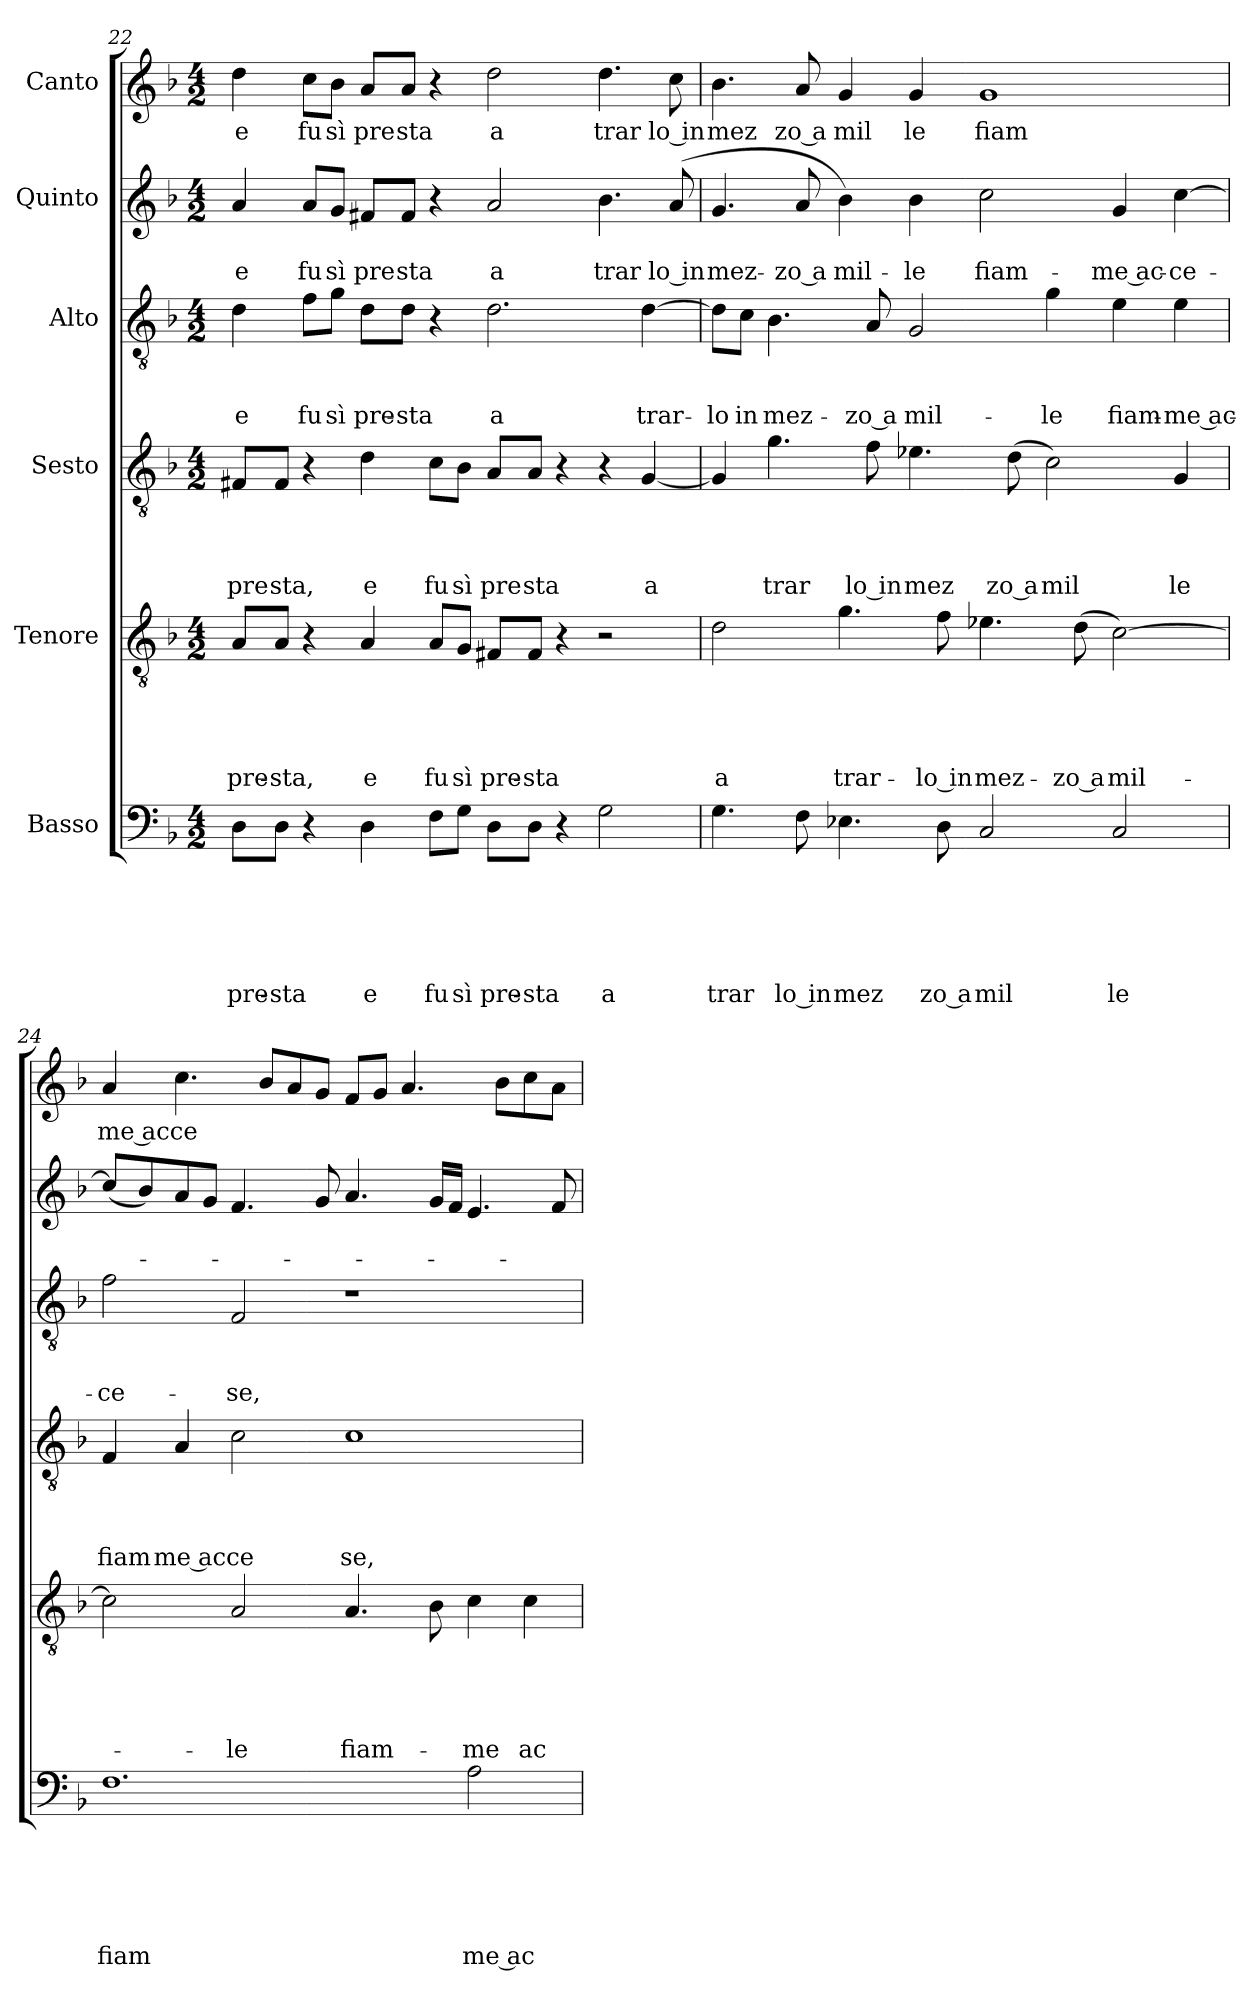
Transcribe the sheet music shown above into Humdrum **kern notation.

**kern	**text	**text	**text	**text	**text	**text	**kern	**text	**text	**text	**text	**text	**kern	**text	**text	**text	**text	**kern	**text	**text	**text	**kern	**text	**text	**kern	**text
*part6	*part6	*part6	*part6	*part6	*part6	*part6	*part5	*part5	*part5	*part5	*part5	*part5	*part4	*part4	*part4	*part4	*part4	*part3	*part3	*part3	*part3	*part2	*part2	*part2	*part1	*part1
*staff6	*staff6	*staff6	*staff6	*staff6	*staff6	*staff6	*staff5	*staff5	*staff5	*staff5	*staff5	*staff5	*staff4	*staff4	*staff4	*staff4	*staff4	*staff3	*staff3	*staff3	*staff3	*staff2	*staff2	*staff2	*staff1	*staff1
*I"Basso	*	*	*	*	*	*	*I"Tenore	*	*	*	*	*	*I"Sesto	*	*	*	*	*I"Alto	*	*	*	*I"Quinto	*	*	*I"Canto	*
*clefF4	*	*	*	*	*	*	*clefGv2	*	*	*	*	*	*clefGv2	*	*	*	*	*clefGv2	*	*	*	*clefG2	*	*	*clefG2	*
*k[b-]	*	*	*	*	*	*	*k[b-]	*	*	*	*	*	*k[b-]	*	*	*	*	*k[b-]	*	*	*	*k[b-]	*	*	*k[b-]	*
*F:	*	*	*	*	*	*	*F:	*	*	*	*	*	*F:	*	*	*	*	*F:	*	*	*	*F:	*	*	*F:	*
*M4/2	*	*	*	*	*	*	*M4/2	*	*	*	*	*	*M4/2	*	*	*	*	*M4/2	*	*	*	*M4/2	*	*	*M4/2	*
=22	=22	=22	=22	=22	=22	=22	=22	=22	=22	=22	=22	=22	=22	=22	=22	=22	=22	=22	=22	=22	=22	=22	=22	=22	=22	=22
!	!	!	!	!	!	!LO:LY:b	!	!	!	!	!	!LO:LY:b	!	!	!	!	!LO:LY:b	!	!	!	!LO:LY:b	!	!	!LO:LY:b	!	!LO:LY:b
8D\L	.	.	.	.	.	pre-	8A/L	.	.	.	.	pre-	8F#X/L	.	.	.	pre	4d\	.	.	e	4a/	.	e	4dd\	e
!	!	!	!	!	!	!LO:LY:b	!	!	!	!	!	!LO:LY:b	!	!	!	!	!LO:LY:b	!	!	!	!	!	!	!	!	!
8D\J	.	.	.	.	.	-sta	8A/J	.	.	.	.	-sta,	8F#/J	.	.	.	sta,	.	.	.	.	.	.	.	.	.
!	!	!	!	!	!	!	!	!	!	!	!	!	!	!	!	!	!	!	!	!	!LO:LY:b	!	!	!LO:LY:b	!	!LO:LY:b
4r	.	.	.	.	.	.	4r	.	.	.	.	.	4r	.	.	.	.	8f\L	.	.	fu	8a/L	.	fu	8cc\L	fu
!	!	!	!	!	!	!	!	!	!	!	!	!	!	!	!	!	!	!	!	!	!LO:LY:b	!	!	!LO:LY:b	!	!LO:LY:b
.	.	.	.	.	.	.	.	.	.	.	.	.	.	.	.	.	.	8g\J	.	.	sì	8g/J	.	sì	8b-\J	sì
!	!	!	!	!	!	!LO:LY:b	!	!	!	!	!	!LO:LY:b	!	!	!	!	!LO:LY:b	!	!	!	!LO:LY:b	!	!	!LO:LY:b	!	!LO:LY:b
4D\	.	.	.	.	.	e	4A/	.	.	.	.	e	4d\	.	.	.	e	8d\L	.	.	pre-	8f#X/L	.	pre	8a/L	pre
!	!	!	!	!	!	!	!	!	!	!	!	!	!	!	!	!	!	!	!	!	!LO:LY:b	!	!	!LO:LY:b	!	!LO:LY:b
.	.	.	.	.	.	.	.	.	.	.	.	.	.	.	.	.	.	8d\J	.	.	-sta	8f#/J	.	sta	8a/J	sta
!	!	!	!	!	!	!LO:LY:b	!	!	!	!	!	!LO:LY:b	!	!	!	!	!LO:LY:b	!	!	!	!	!	!	!	!	!
8F\L	.	.	.	.	.	fu	8A/L	.	.	.	.	fu	8c\L	.	.	.	fu	4r	.	.	.	4r	.	.	4r	.
!	!	!	!	!	!	!LO:LY:b	!	!	!	!	!	!LO:LY:b	!	!	!	!	!LO:LY:b	!	!	!	!	!	!	!	!	!
8G\J	.	.	.	.	.	sì	8G/J	.	.	.	.	sì	8B-\J	.	.	.	sì	.	.	.	.	.	.	.	.	.
!	!	!	!	!	!	!LO:LY:b	!	!	!	!	!	!LO:LY:b	!	!	!	!	!LO:LY:b	!	!	!	!LO:LY:b	!	!	!LO:LY:b	!	!LO:LY:b
8D\L	.	.	.	.	.	pre-	8F#X/L	.	.	.	.	pre-	8A/L	.	.	.	pre	2.d\	.	.	a	2a/	.	a	2dd\	a
!	!	!	!	!	!	!LO:LY:b	!	!	!	!	!	!LO:LY:b	!	!	!	!	!LO:LY:b	!	!	!	!	!	!	!	!	!
8D\J	.	.	.	.	.	-sta	8F#/J	.	.	.	.	-sta	8A/J	.	.	.	sta	.	.	.	.	.	.	.	.	.
4r	.	.	.	.	.	.	4r	.	.	.	.	.	4r	.	.	.	.	.	.	.	.	.	.	.	.	.
!	!	!	!	!	!	!LO:LY:b	!	!	!	!	!	!	!	!	!	!	!	!	!	!	!	!	!	!LO:LY:b	!	!LO:LY:b
2G\	.	.	.	.	.	a	2r	.	.	.	.	.	4r	.	.	.	.	.	.	.	.	4.b-\	.	trar	4.dd\	trar
!	!	!	!	!	!	!	!	!	!	!	!	!	!	!	!	!	!LO:LY:b	!	!	!	!LO:LY:b	!	!	!	!	!
.	.	.	.	.	.	.	.	.	.	.	.	.	[<4G/	.	.	.	a	[<4d\	.	.	trar-	.	.	.	.	.
!	!	!	!	!	!	!	!	!	!	!	!	!	!	!	!	!	!	!	!	!	!	!	!	!LO:LY:b:rj	!	!LO:LY:b:rj
.	.	.	.	.	.	.	.	.	.	.	.	.	.	.	.	.	.	.	.	.	.	(<8a/	.	lo in	8cc\	lo in
!!LO:PB:g=z
=23	=23	=23	=23	=23	=23	=23	=23	=23	=23	=23	=23	=23	=23	=23	=23	=23	=23	=23	=23	=23	=23	=23	=23	=23	=23	=23
!	!	!	!	!	!	!LO:LY:b	!	!	!	!	!	!LO:LY:b	!	!	!	!	!	!	!	!	!LO:LY:b	!	!	!LO:LY:b	!	!LO:LY:b
4.G\	.	.	.	.	.	trar	2d\	.	.	.	.	a	4G/]	.	.	.	.	8d\L]	.	.	-lo	4.g/	.	mez-	4.b-\	mez
!	!	!	!	!	!	!	!	!	!	!	!	!	!	!	!	!	!	!	!	!	!LO:LY:b	!	!	!	!	!
.	.	.	.	.	.	.	.	.	.	.	.	.	.	.	.	.	.	8c\J	.	.	in	.	.	.	.	.
!	!	!	!	!	!	!	!	!	!	!	!	!	!	!	!	!	!LO:LY:b	!	!	!	!LO:LY:b	!	!	!	!	!
.	.	.	.	.	.	.	.	.	.	.	.	.	4.g\	.	.	.	trar	4.B-\	.	.	mez-	.	.	.	.	.
!	!	!	!	!	!	!LO:LY:b:rj	!	!	!	!	!	!	!	!	!	!	!	!	!	!	!	!	!	!LO:LY:b:rj	!	!LO:LY:b:rj
8F\	.	.	.	.	.	lo in	.	.	.	.	.	.	.	.	.	.	.	.	.	.	.	8a/	.	-zo a	8a/	zo a
!	!	!	!	!	!	!LO:LY:b	!	!	!	!	!	!LO:LY:b	!	!	!	!	!	!	!	!	!	!	!	!LO:LY:b	!	!LO:LY:b
4.E-X\	.	.	.	.	.	mez	4.g\	.	.	.	.	trar-	.	.	.	.	.	.	.	.	.	4b-\)	.	mil-	4g/	mil
!	!	!	!	!	!	!	!	!	!	!	!	!	!	!	!	!	!LO:LY:b:rj	!	!	!	!LO:LY:b:rj	!	!	!	!	!
.	.	.	.	.	.	.	.	.	.	.	.	.	8f\	.	.	.	lo in	8A/	.	.	-zo a	.	.	.	.	.
!	!	!	!	!	!	!	!	!	!	!	!	!	!	!	!	!	!LO:LY:b	!	!	!	!LO:LY:b	!	!	!LO:LY:b	!	!LO:LY:b
.	.	.	.	.	.	.	.	.	.	.	.	.	4.e-X\	.	.	.	mez	2G/	.	.	mil-	4b-\	.	-le	4g/	le
!	!	!	!	!	!	!LO:LY:b:rj	!	!	!	!	!	!LO:LY:b:rj	!	!	!	!	!	!	!	!	!	!	!	!	!	!
8D\	.	.	.	.	.	zo a	8f\	.	.	.	.	-lo in	.	.	.	.	.	.	.	.	.	.	.	.	.	.
!	!	!	!	!	!	!LO:LY:b	!	!	!	!	!	!LO:LY:b	!	!	!	!	!	!	!	!	!	!	!	!LO:LY:b	!	!LO:LY:b
2C/	.	.	.	.	.	mil	4.e-X\	.	.	.	.	mez-	.	.	.	.	.	.	.	.	.	2cc\	.	fiam-	1g	fiam
!	!	!	!	!	!	!	!	!	!	!	!	!	!	!	!	!	!LO:LY:b:rj	!	!	!	!	!	!	!	!	!
.	.	.	.	.	.	.	.	.	.	.	.	.	(<8d\	.	.	.	zo a	.	.	.	.	.	.	.	.	.
!	!	!	!	!	!	!	!	!	!	!	!	!	!	!	!	!	!LO:LY:b	!	!	!	!LO:LY:b	!	!	!	!	!
.	.	.	.	.	.	.	.	.	.	.	.	.	2c\)	.	.	.	mil	4g\	.	.	-le	.	.	.	.	.
!	!	!	!	!	!	!	!	!	!	!	!	!LO:LY:b:rj	!	!	!	!	!	!	!	!	!	!	!	!	!	!
.	.	.	.	.	.	.	(<8d\	.	.	.	.	-zo a	.	.	.	.	.	.	.	.	.	.	.	.	.	.
!	!	!	!	!	!	!LO:LY:b	!	!	!	!	!	!LO:LY:b	!	!	!	!	!	!	!	!	!LO:LY:b	!	!	!LO:LY:b:rj	!	!
2C/	.	.	.	.	.	le	[>2c\)	.	.	.	.	mil-	.	.	.	.	.	4e\	.	.	fiam-	4g/	.	-me ac-	.	.
!	!	!	!	!	!	!	!	!	!	!	!	!	!	!	!	!	!LO:LY:b	!	!	!	!LO:LY:b:rj	!	!	!LO:LY:b	!	!
.	.	.	.	.	.	.	.	.	.	.	.	.	4G/	.	.	.	le	4e\	.	.	-me ac-	[>4cc\	.	-ce-	.	.
=24	=24	=24	=24	=24	=24	=24	=24	=24	=24	=24	=24	=24	=24	=24	=24	=24	=24	=24	=24	=24	=24	=24	=24	=24	=24	=24
!	!	!	!	!	!	!LO:LY:b	!	!	!	!	!	!	!	!	!	!	!LO:LY:b	!	!	!	!LO:LY:b	!	!	!	!	!LO:LY:b:rj
1.F	.	.	.	.	.	fiam	2c\]	.	.	.	.	.	4F/	.	.	.	fiam	2f\	.	.	-ce-	(>8cc/L]	.	.	4a/	me ac
.	.	.	.	.	.	.	.	.	.	.	.	.	.	.	.	.	.	.	.	.	.	8b-/)	.	.	.	.
!	!	!	!	!	!	!	!	!	!	!	!	!	!	!	!	!	!LO:LY:b:rj	!	!	!	!	!	!	!	!	!LO:LY:b
.	.	.	.	.	.	.	.	.	.	.	.	.	4A/	.	.	.	me ac	.	.	.	.	8a/	.	.	4.cc\	ce
.	.	.	.	.	.	.	.	.	.	.	.	.	.	.	.	.	.	.	.	.	.	8g/J	.	.	.	.
!	!	!	!	!	!	!	!	!	!	!	!	!LO:LY:b	!	!	!	!	!LO:LY:b	!	!	!	!LO:LY:b	!	!	!	!	!
.	.	.	.	.	.	.	2A/	.	.	.	.	-le	2c\	.	.	.	ce	2F/	.	.	-se,	4.f/	.	.	.	.
.	.	.	.	.	.	.	.	.	.	.	.	.	.	.	.	.	.	.	.	.	.	.	.	.	8b-/L	.
.	.	.	.	.	.	.	.	.	.	.	.	.	.	.	.	.	.	.	.	.	.	.	.	.	8a/	.
.	.	.	.	.	.	.	.	.	.	.	.	.	.	.	.	.	.	.	.	.	.	8g/	.	.	8g/J	.
!	!	!	!	!	!	!	!	!	!	!	!	!LO:LY:b	!	!	!	!	!LO:LY:b	!	!	!	!	!	!	!	!	!
.	.	.	.	.	.	.	4.A/	.	.	.	.	fiam-	1c	.	.	.	se,	1r	.	.	.	4.a/	.	.	8f/L	.
.	.	.	.	.	.	.	.	.	.	.	.	.	.	.	.	.	.	.	.	.	.	.	.	.	8g/J	.
.	.	.	.	.	.	.	.	.	.	.	.	.	.	.	.	.	.	.	.	.	.	.	.	.	4.a/	.
.	.	.	.	.	.	.	8B-\	.	.	.	.	.	.	.	.	.	.	.	.	.	.	16g/LL	.	.	.	.
.	.	.	.	.	.	.	.	.	.	.	.	.	.	.	.	.	.	.	.	.	.	16f/JJ	.	.	.	.
!	!	!	!	!	!	!LO:LY:b:rj	!	!	!	!	!	!LO:LY:b	!	!	!	!	!	!	!	!	!	!	!	!	!	!
2A\	.	.	.	.	.	me ac	4c\	.	.	.	.	-me	.	.	.	.	.	.	.	.	.	4.e/	.	.	.	.
.	.	.	.	.	.	.	.	.	.	.	.	.	.	.	.	.	.	.	.	.	.	.	.	.	8b-\L	.
!	!	!	!	!	!	!	!	!	!	!	!	!LO:LY:b	!	!	!	!	!	!	!	!	!	!	!	!	!	!
.	.	.	.	.	.	.	4c\	.	.	.	.	ac-	.	.	.	.	.	.	.	.	.	.	.	.	8cc\	.
.	.	.	.	.	.	.	.	.	.	.	.	.	.	.	.	.	.	.	.	.	.	8f/	.	.	8a\J	.
=	=	=	=	=	=	=	=	=	=	=	=	=	=	=	=	=	=	=	=	=	=	=	=	=	=	=
*-	*-	*-	*-	*-	*-	*-	*-	*-	*-	*-	*-	*-	*-	*-	*-	*-	*-	*-	*-	*-	*-	*-	*-	*-	*-	*-
